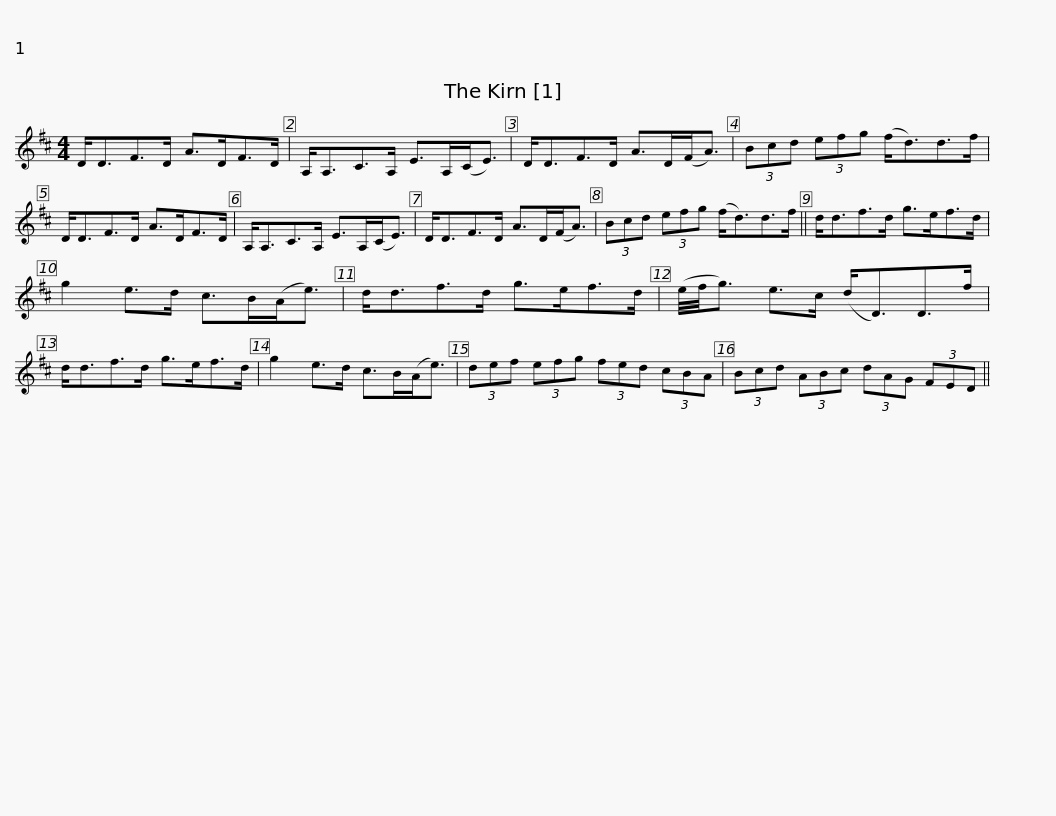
X:1
L:1/8
M:4/4
I:linebreak $
K:D
V:1 treble
V:1
 D<DF>D A>DF>D | A,<A,C>A, E>A,(C<E) | D<DF>D A>D(F<A) | (3Bcd (3efg (f<d)d>f |$ D<DF>D A>DF>D | %5
 A,<A,C>A, E>A,(C<E) | D<DF>D A>D(F<A) | (3Bcd (3efg (f<d)d>f ||$ d<df>d g>ef>d | g2 e>d c>B(A<e) | %10
 d<df>d g>ef>d | (e/4f/4g3/2) e>c (d<D)D>f |$ d<df>d g>ef>d | g2 e>d c>B(A<e) | (3def (3efg (3fed (3cBA | %15
 (3Bcd (3ABc (3dAG (3FED || %16
